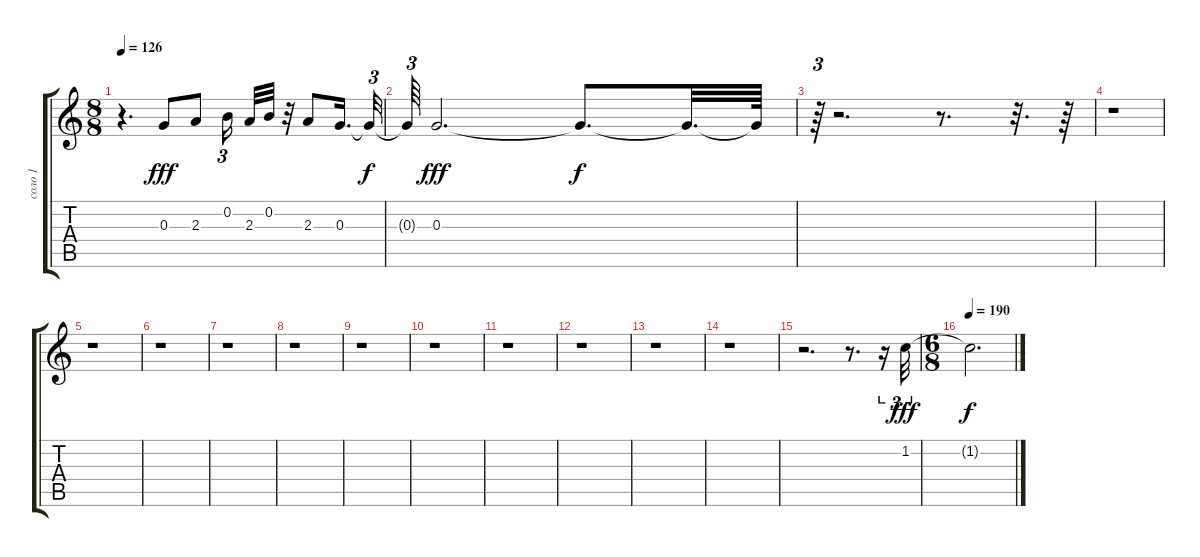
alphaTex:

\track ("соло 1" "соло 1") {instrument acousticguitarsteel}
\staff {score tabs}
\tuning (E4 B3 G3 D3 A2 E2) {hide}
\ts (8 8)
\tempo 126
\clef g2
\ks c
r.4{d dy fff} 0.3.8 2.3.8 0.2.16{tu (3 2) beam splitsecondary} 2.3.32 0.2.32 r.32 2.3.8 0.3.16{d} 0.3{t}.32{tu (3 2) dy f} |
0.3{t}.64{tu (3 2)} 0.3.2{d dy fff} 0.3{t}.8{d dy f} 0.3{t}.32{d} 0.3{t}.64 |
r.64{tu (3 2)} r.2{d} r.8{d} r.32{d} r.64 |
r.1 |
r.1 |
r.1 |
r.1 |
r.1 |
r.1 |
r.1 |
r.1 |
r.1 |
r.1 |
r.1 |
r.2{d} r.8{d} r.16{tu (3 2)} 1.2.32{tu (3 2) dy fff} |
\ts (6 8)
\tempo 190
1.2{t}.2{d dy f}
